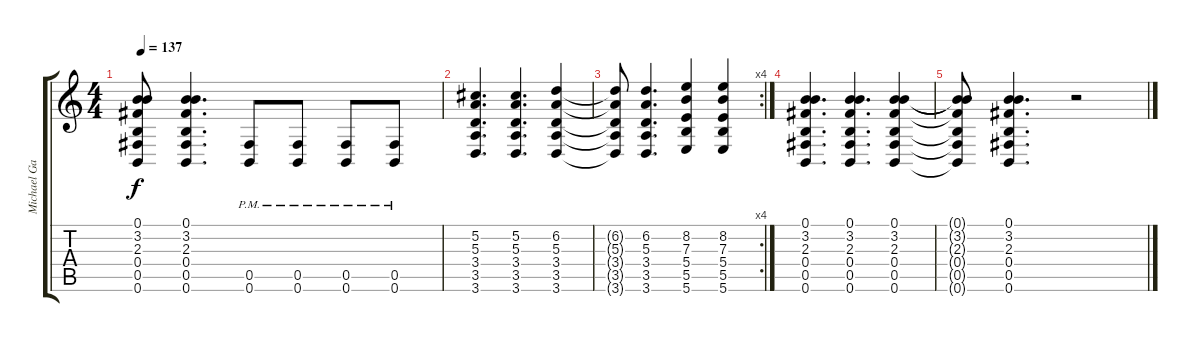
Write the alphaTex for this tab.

\track ("Michael Gallagher" "Michael Ga") {solo instrument overdrivenguitar}
\staff {score tabs}
\tuning (B3 Ab3 E3 B2 Gb2 B1) {hide}
\ts (4 4)
\tempo 137
\clef g2
\ks c
(0.1{t} 3.2{t} 2.3{t} 0.4{t} 0.5{t} 0.6{t}).8{dy f} (0.1 3.2 2.3 0.4 0.5 0.6).4{d} (0.5{pm} 0.6{pm}).8 (0.5{pm} 0.6{pm}).8 (0.5{pm} 0.6{pm}).8 (0.5{pm} 0.6{pm}).8 |
(5.2 5.3 3.4 3.5 3.6).4{d} (5.2 5.3 3.4 3.5 3.6).4{d} (6.2 5.3 3.4 3.5 3.6).4 |
\rc 4
(6.2{t} 5.3{t} 3.4{t} 3.5{t} 3.6{t}).8 (6.2 5.3 3.4 3.5 3.6).4{d} (8.2 7.3 5.4 5.5 5.6).4 (8.2 7.3 5.4 5.5 5.6).4 |
(0.1 3.2 2.3 0.4 0.5 0.6).4{d} (0.1 3.2 2.3 0.4 0.5 0.6).4{d} (0.1 3.2 2.3 0.4 0.5 0.6).4 |
(0.1{t} 3.2{t} 2.3{t} 0.4{t} 0.5{t} 0.6{t}).8 (0.1 3.2 2.3 0.4 0.5 0.6).4{d} r.2
